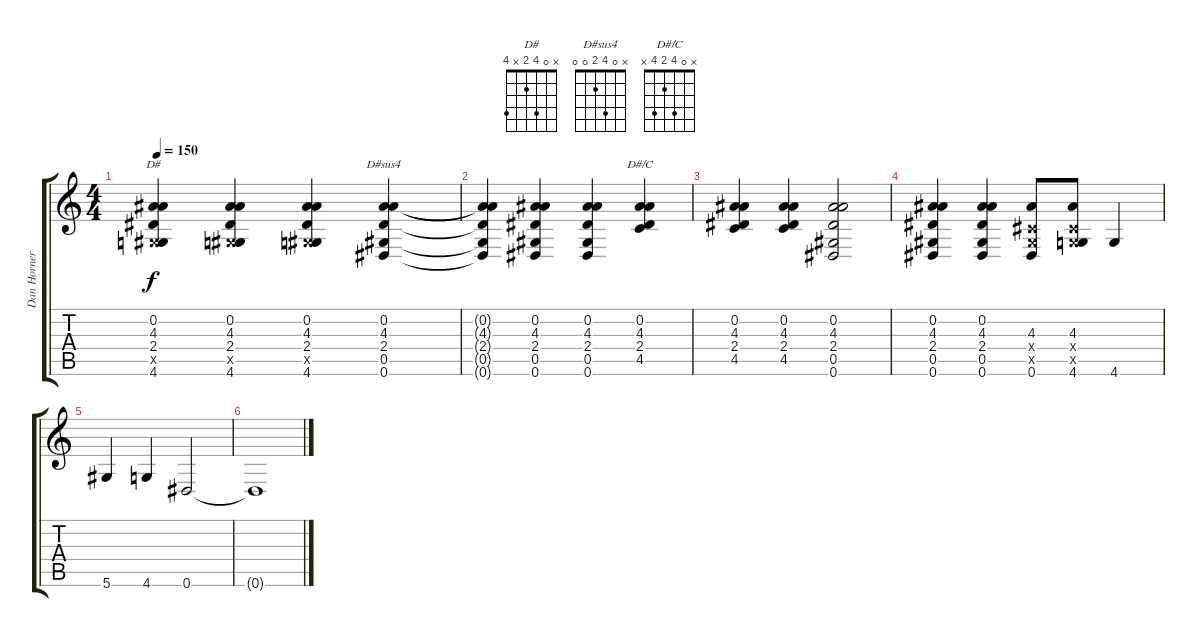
\track ("Dan Horner" "Dan Horner") {instrument acousticguitarsteel}
\staff {score tabs}
\tuning (Eb4 Bb3 Gb3 Db3 Ab2 Eb2) {hide}
\chord ("D#" x 0 4 2 x 4)
\chord ("D#sus4" x 0 4 2 0 0)
\chord ("D#/C" x 0 4 2 4 x)
\ts (4 4)
\tempo 150
\clef g2
\ks c
(0.2 4.3 2.4 0.5{x} 4.6).4{ch "D#" dy f} (0.2 4.3 2.4 0.5{x} 4.6).4 (0.2 4.3 2.4 0.5{x} 4.6).4 (0.2 4.3 2.4 0.5 0.6).4{ch "D#sus4"} |
(0.2{t} 4.3{t} 2.4{t} 0.5{t} 0.6{t}).4 (0.2 4.3 2.4 0.5 0.6).4 (0.2 4.3 2.4 0.5 0.6).4 (0.2 4.3 2.4 4.5).4{ch "D#/C"} |
(0.2 4.3 2.4 4.5).4 (0.2 4.3 2.4 4.5).4 (0.2 4.3 2.4 0.5 0.6).2 |
(0.2 4.3 2.4 0.5 0.6).4 (0.2 4.3 2.4 0.5 0.6).4 (4.3 0.4{x} 0.5{x} 0.6).8 (4.3 0.4{x} 0.5{x} 4.6).8 4.6.4 |
5.6.4 4.6.4 0.6.2 |
0.6{t}.1
